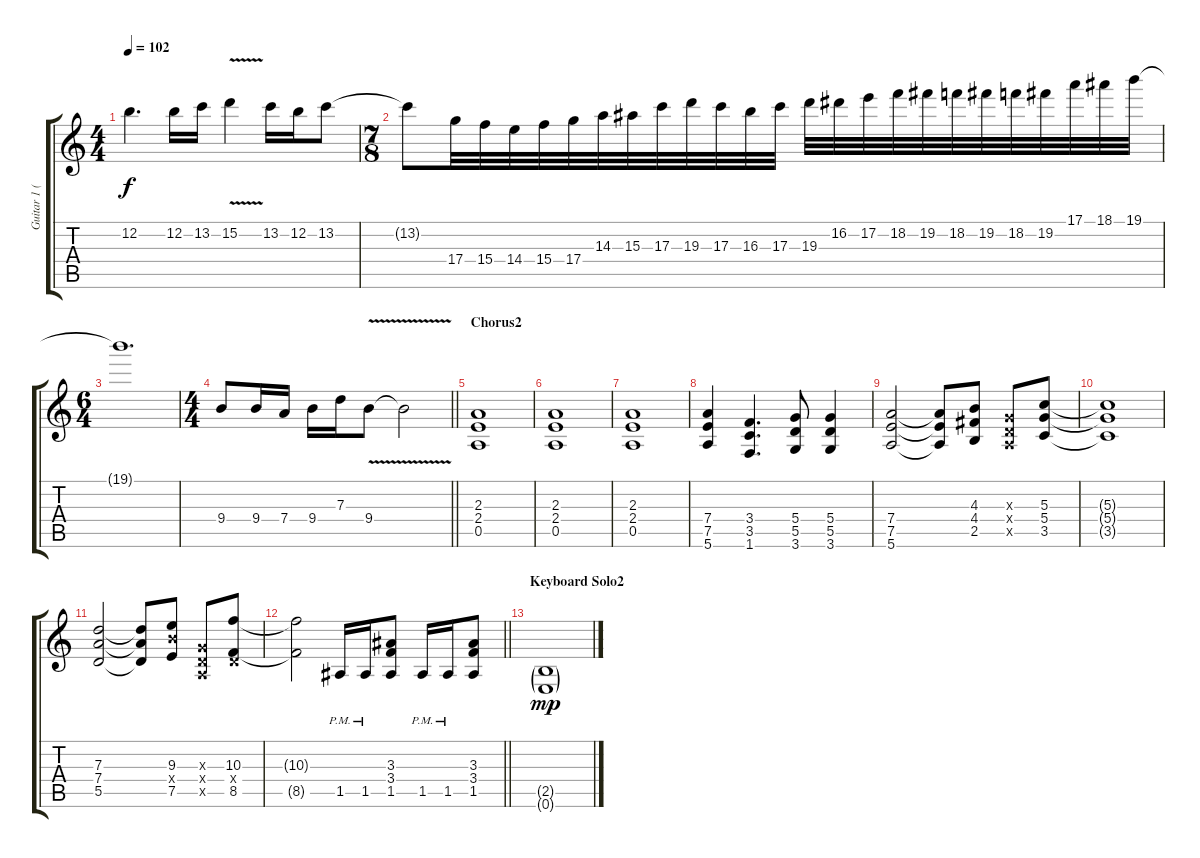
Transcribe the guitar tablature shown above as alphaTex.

\track ("Guitar 1 (Distortion)" "Guitar 1 (") {instrument distortionguitar}
\staff {score tabs}
\tuning (E4 B3 G3 D3 A2 E2) {hide}
\ts (4 4)
\tempo 102
\clef g2
\ks c
12.2{t}.4{d dy f} 12.2.16 13.2.16 15.2{v}.4 13.2.16 12.2.16 13.2.8 |
\ts (7 8)
13.2{t}.8 17.4.32 15.4.32 14.4.32 15.4.32 17.4.32 14.3.32 15.3.32 17.3.32 19.3.32 17.3.32 16.3.32 17.3.32 19.3.32 16.2.32 17.2.32 18.2.32 19.2.32 18.2.32 19.2.32 18.2.32 19.2.32 17.1.32 18.1.32 19.1.32 |
\ts (6 4)
19.1{t}.1{d} |
\ts (4 4)
\barLineRight lightlight
9.4.8 9.4.16 7.4.16 9.4.16 7.3.16 9.4{v}.8 9.4{t}.2 |
\section ("" "Chorus2")
(2.3 2.4 0.5).1 |
(2.3 2.4 0.5).1 |
(2.3 2.4 0.5).1 |
(7.4 7.5 5.6).4 (3.4 3.5 1.6).4{d} (5.4 5.5 3.6).8 (5.4 5.5 3.6).4 |
(7.4 7.5 5.6).2 (7.4{t} 7.5{t} 5.6{t}).8 (4.3 4.4 2.5).8 (0.3{x} 0.4{x} 0.5{x}).8 (5.3 5.4 3.5).8 |
(5.3{t} 5.4{t} 3.5{t}).1 |
(7.3 7.4 5.5).2 (7.3{t} 7.4{t} 5.5{t}).8 (9.3 9.4{x} 7.5).8 (0.3{x} 0.4{x} 0.5{x}).8 (10.3 0.4{x} 8.5).8 |
\barLineRight lightlight
(10.3{t} 8.5{t}).2 1.5{pm}.16 1.5{pm}.16 (3.3 3.4 1.5).8 1.5{pm}.16 1.5{pm}.16 (3.3 3.4 1.5).8 |
\section ("" "Keyboard Solo2")
(2.5{g} 0.6{g}).1{dy mp}
